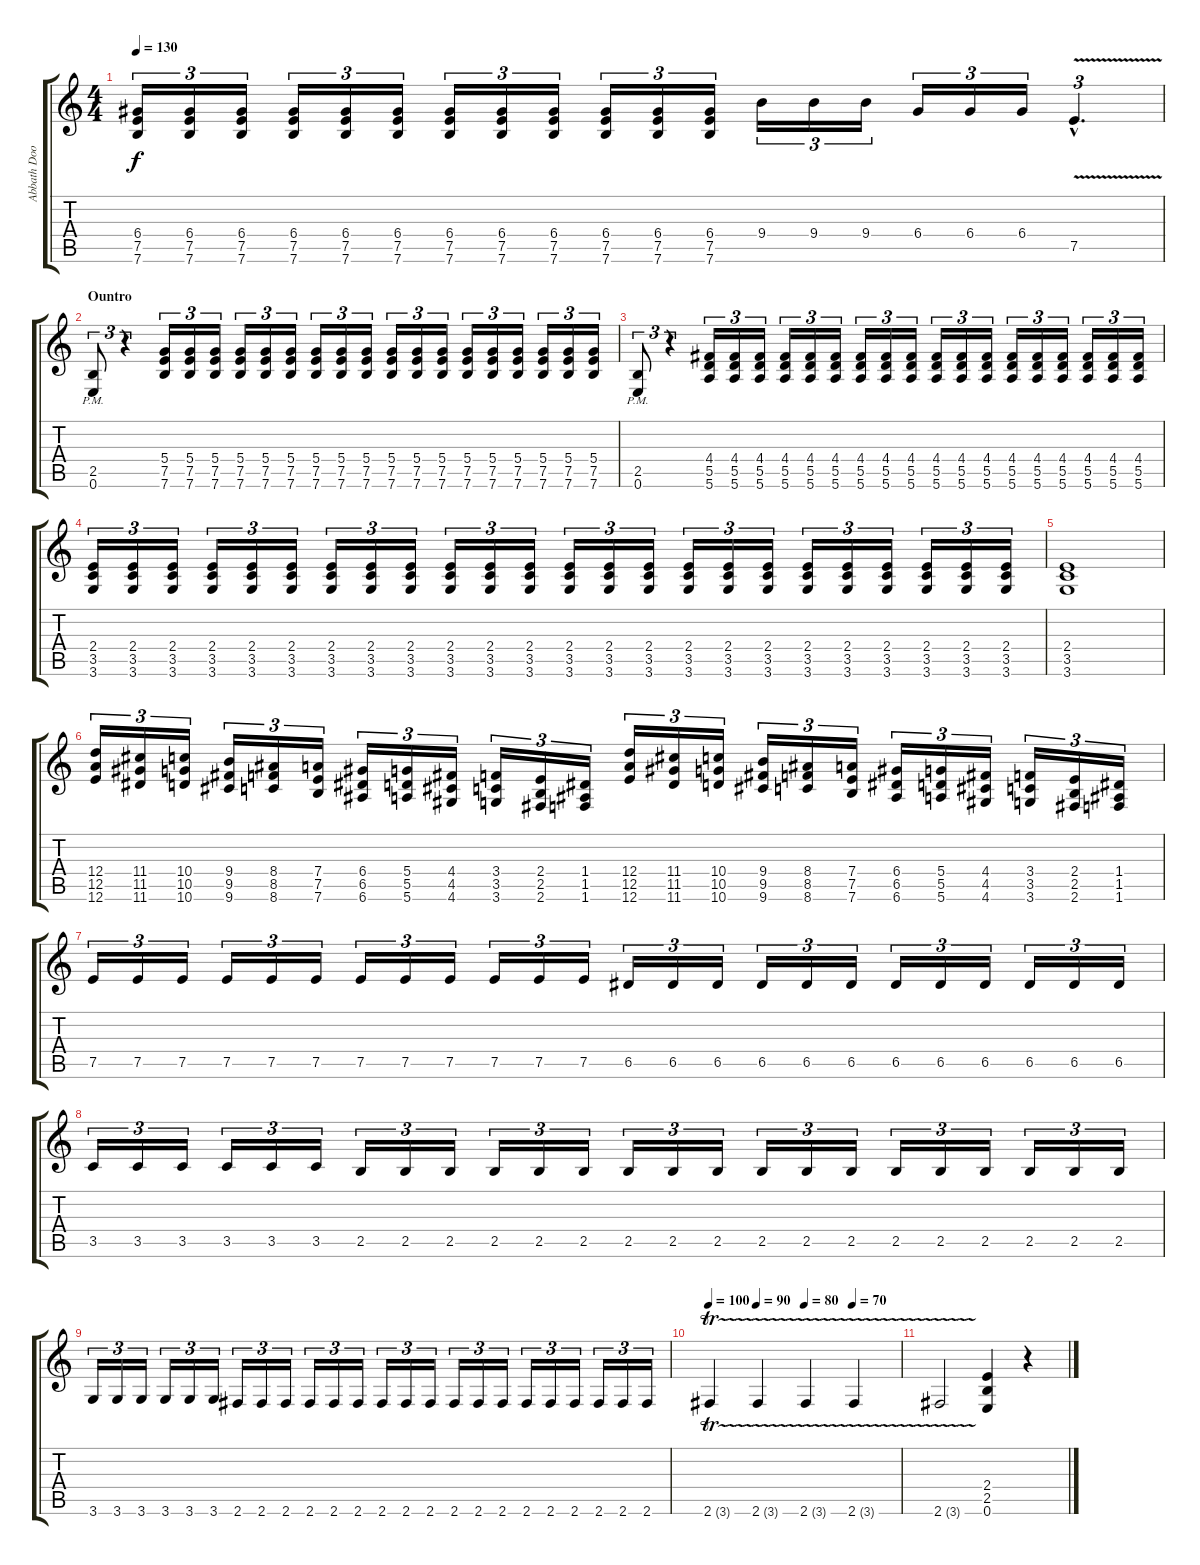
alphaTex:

\track ("Abbath Doom Occulta (Guitar)" "Abbath Doo") {instrument distortionguitar}
\staff {score tabs}
\tuning (E4 B3 G3 D3 A2 E2) {hide}
\ts (4 4)
\tempo 130
\clef g2
\ks c
(6.4 7.5 7.6).16{tu (3 2) dy f} (6.4 7.5 7.6).16{tu (3 2)} (6.4 7.5 7.6).16{tu (3 2)} (6.4 7.5 7.6).16{tu (3 2)} (6.4 7.5 7.6).16{tu (3 2)} (6.4 7.5 7.6).16{tu (3 2)} (6.4 7.5 7.6).16{tu (3 2)} (6.4 7.5 7.6).16{tu (3 2)} (6.4 7.5 7.6).16{tu (3 2)} (6.4 7.5 7.6).16{tu (3 2)} (6.4 7.5 7.6).16{tu (3 2)} (6.4 7.5 7.6).16{tu (3 2)} 9.4.16{tu (3 2)} 9.4.16{tu (3 2)} 9.4.16{tu (3 2)} 6.4.16{tu (3 2)} 6.4.16{tu (3 2)} 6.4.16{tu (3 2)} 7.5{v hac}.4{d tu (3 2)} |
\section ("" "Ountro")
(2.5{pm} 0.6).8{tu (3 2)} r.4{tu (3 2)} (5.4 7.5 7.6).16{tu (3 2)} (5.4 7.5 7.6).16{tu (3 2)} (5.4 7.5 7.6).16{tu (3 2)} (5.4 7.5 7.6).16{tu (3 2)} (5.4 7.5 7.6).16{tu (3 2)} (5.4 7.5 7.6).16{tu (3 2)} (5.4 7.5 7.6).16{tu (3 2)} (5.4 7.5 7.6).16{tu (3 2)} (5.4 7.5 7.6).16{tu (3 2)} (5.4 7.5 7.6).16{tu (3 2)} (5.4 7.5 7.6).16{tu (3 2)} (5.4 7.5 7.6).16{tu (3 2)} (5.4 7.5 7.6).16{tu (3 2)} (5.4 7.5 7.6).16{tu (3 2)} (5.4 7.5 7.6).16{tu (3 2)} (5.4 7.5 7.6).16{tu (3 2)} (5.4 7.5 7.6).16{tu (3 2)} (5.4 7.5 7.6).16{tu (3 2)} |
(2.5{pm} 0.6).8{tu (3 2)} r.4{tu (3 2)} (4.4 5.5 5.6).16{tu (3 2)} (4.4 5.5 5.6).16{tu (3 2)} (4.4 5.5 5.6).16{tu (3 2)} (4.4 5.5 5.6).16{tu (3 2)} (4.4 5.5 5.6).16{tu (3 2)} (4.4 5.5 5.6).16{tu (3 2)} (4.4 5.5 5.6).16{tu (3 2)} (4.4 5.5 5.6).16{tu (3 2)} (4.4 5.5 5.6).16{tu (3 2)} (4.4 5.5 5.6).16{tu (3 2)} (4.4 5.5 5.6).16{tu (3 2)} (4.4 5.5 5.6).16{tu (3 2)} (4.4 5.5 5.6).16{tu (3 2)} (4.4 5.5 5.6).16{tu (3 2)} (4.4 5.5 5.6).16{tu (3 2)} (4.4 5.5 5.6).16{tu (3 2)} (4.4 5.5 5.6).16{tu (3 2)} (4.4 5.5 5.6).16{tu (3 2)} |
(2.4 3.5 3.6).16{tu (3 2)} (2.4 3.5 3.6).16{tu (3 2)} (2.4 3.5 3.6).16{tu (3 2)} (2.4 3.5 3.6).16{tu (3 2)} (2.4 3.5 3.6).16{tu (3 2)} (2.4 3.5 3.6).16{tu (3 2)} (2.4 3.5 3.6).16{tu (3 2)} (2.4 3.5 3.6).16{tu (3 2)} (2.4 3.5 3.6).16{tu (3 2)} (2.4 3.5 3.6).16{tu (3 2)} (2.4 3.5 3.6).16{tu (3 2)} (2.4 3.5 3.6).16{tu (3 2)} (2.4 3.5 3.6).16{tu (3 2)} (2.4 3.5 3.6).16{tu (3 2)} (2.4 3.5 3.6).16{tu (3 2)} (2.4 3.5 3.6).16{tu (3 2)} (2.4 3.5 3.6).16{tu (3 2)} (2.4 3.5 3.6).16{tu (3 2)} (2.4 3.5 3.6).16{tu (3 2)} (2.4 3.5 3.6).16{tu (3 2)} (2.4 3.5 3.6).16{tu (3 2)} (2.4 3.5 3.6).16{tu (3 2)} (2.4 3.5 3.6).16{tu (3 2)} (2.4 3.5 3.6).16{tu (3 2)} |
(2.4 3.5 3.6).1 |
(12.4 12.5 12.6).16{tu (3 2) instrument guitarfretnoise} (11.4 11.5 11.6).16{tu (3 2)} (10.4 10.5 10.6).16{tu (3 2)} (9.4 9.5 9.6).16{tu (3 2)} (8.4 8.5 8.6).16{tu (3 2)} (7.4 7.5 7.6).16{tu (3 2)} (6.4 6.5 6.6).16{tu (3 2)} (5.4 5.5 5.6).16{tu (3 2)} (4.4 4.5 4.6).16{tu (3 2)} (3.4 3.5 3.6).16{tu (3 2)} (2.4 2.5 2.6).16{tu (3 2)} (1.4 1.5 1.6).16{tu (3 2)} (12.4 12.5 12.6).16{tu (3 2)} (11.4 11.5 11.6).16{tu (3 2)} (10.4 10.5 10.6).16{tu (3 2)} (9.4 9.5 9.6).16{tu (3 2)} (8.4 8.5 8.6).16{tu (3 2)} (7.4 7.5 7.6).16{tu (3 2)} (6.4 6.5 6.6).16{tu (3 2)} (5.4 5.5 5.6).16{tu (3 2)} (4.4 4.5 4.6).16{tu (3 2)} (3.4 3.5 3.6).16{tu (3 2)} (2.4 2.5 2.6).16{tu (3 2)} (1.4 1.5 1.6).16{tu (3 2)} |
7.5.16{tu (3 2) instrument distortionguitar} 7.5.16{tu (3 2)} 7.5.16{tu (3 2)} 7.5.16{tu (3 2)} 7.5.16{tu (3 2)} 7.5.16{tu (3 2)} 7.5.16{tu (3 2)} 7.5.16{tu (3 2)} 7.5.16{tu (3 2)} 7.5.16{tu (3 2)} 7.5.16{tu (3 2)} 7.5.16{tu (3 2)} 6.5.16{tu (3 2)} 6.5.16{tu (3 2)} 6.5.16{tu (3 2)} 6.5.16{tu (3 2)} 6.5.16{tu (3 2)} 6.5.16{tu (3 2)} 6.5.16{tu (3 2)} 6.5.16{tu (3 2)} 6.5.16{tu (3 2)} 6.5.16{tu (3 2)} 6.5.16{tu (3 2)} 6.5.16{tu (3 2)} |
3.5.16{tu (3 2)} 3.5.16{tu (3 2)} 3.5.16{tu (3 2)} 3.5.16{tu (3 2)} 3.5.16{tu (3 2)} 3.5.16{tu (3 2)} 2.5.16{tu (3 2)} 2.5.16{tu (3 2)} 2.5.16{tu (3 2)} 2.5.16{tu (3 2)} 2.5.16{tu (3 2)} 2.5.16{tu (3 2)} 2.5.16{tu (3 2)} 2.5.16{tu (3 2)} 2.5.16{tu (3 2)} 2.5.16{tu (3 2)} 2.5.16{tu (3 2)} 2.5.16{tu (3 2)} 2.5.16{tu (3 2)} 2.5.16{tu (3 2)} 2.5.16{tu (3 2)} 2.5.16{tu (3 2)} 2.5.16{tu (3 2)} 2.5.16{tu (3 2)} |
3.6.16{tu (3 2)} 3.6.16{tu (3 2)} 3.6.16{tu (3 2)} 3.6.16{tu (3 2)} 3.6.16{tu (3 2)} 3.6.16{tu (3 2)} 2.6.16{tu (3 2)} 2.6.16{tu (3 2)} 2.6.16{tu (3 2)} 2.6.16{tu (3 2)} 2.6.16{tu (3 2)} 2.6.16{tu (3 2)} 2.6.16{tu (3 2)} 2.6.16{tu (3 2)} 2.6.16{tu (3 2)} 2.6.16{tu (3 2)} 2.6.16{tu (3 2)} 2.6.16{tu (3 2)} 2.6.16{tu (3 2)} 2.6.16{tu (3 2)} 2.6.16{tu (3 2)} 2.6.16{tu (3 2)} 2.6.16{tu (3 2)} 2.6.16{tu (3 2)} |
\tempo 100
\tempo (90 0.25)
\tempo (80 0.5)
\tempo (70 0.75)
2.6{tr (3 32)}.4 2.6{tr (3 32)}.4 2.6{tr (3 32)}.4 2.6{tr (3 32)}.4 |
2.6{tr (3 32)}.2 (2.4 2.5 0.6).4 r.4
